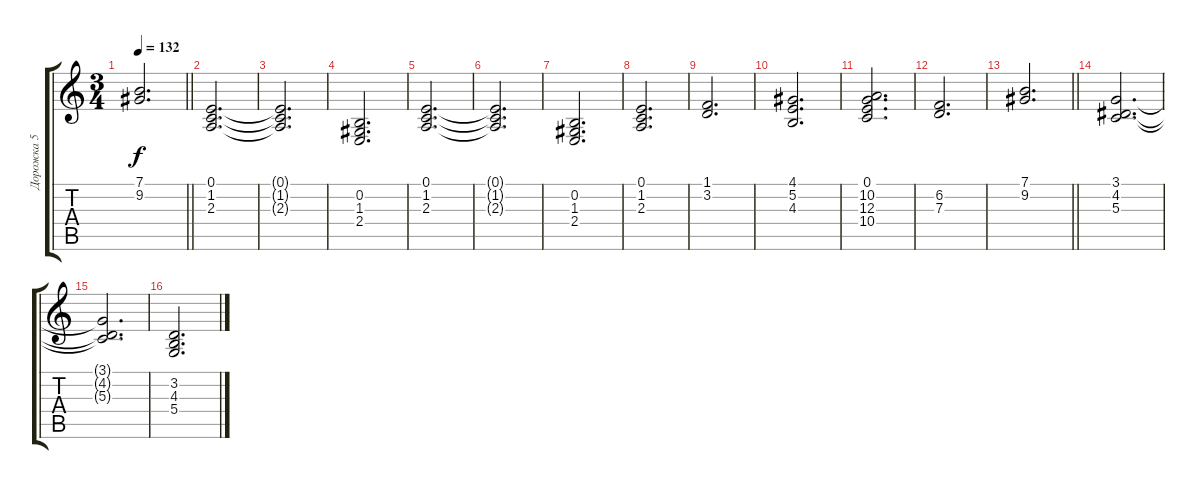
\track ("Дорожка 5" "Дорожка 5") {instrument pad8sweep}
\staff {score tabs}
\tuning (E4 B3 G3 D3 A2 E2) {hide}
\ts (3 4)
\tempo 132
\clef g2
\barLineRight lightlight
\ks c
(7.1 9.2).2{d dy f} |
\section ("" "")
(0.1 1.2 2.3).2{d} |
(0.1{t} 1.2{t} 2.3{t}).2{d} |
(0.2 1.3 2.4).2{d} |
(0.1 1.2 2.3).2{d} |
(0.1{t} 1.2{t} 2.3{t}).2{d} |
(0.2 1.3 2.4).2{d} |
(0.1 1.2 2.3).2{d} |
(1.1 3.2).2{d} |
(4.1 5.2 4.3).2{d} |
(0.1 10.2 12.3 10.4).2{d} |
(6.2 7.3).2{d} |
\barLineRight lightlight
(7.1 9.2).2{d} |
\section ("" "")
(3.1 4.2 5.3).2{d} |
(3.1{t} 4.2{t} 5.3{t}).2{d} |
(3.2 4.3 5.4).2{d}
